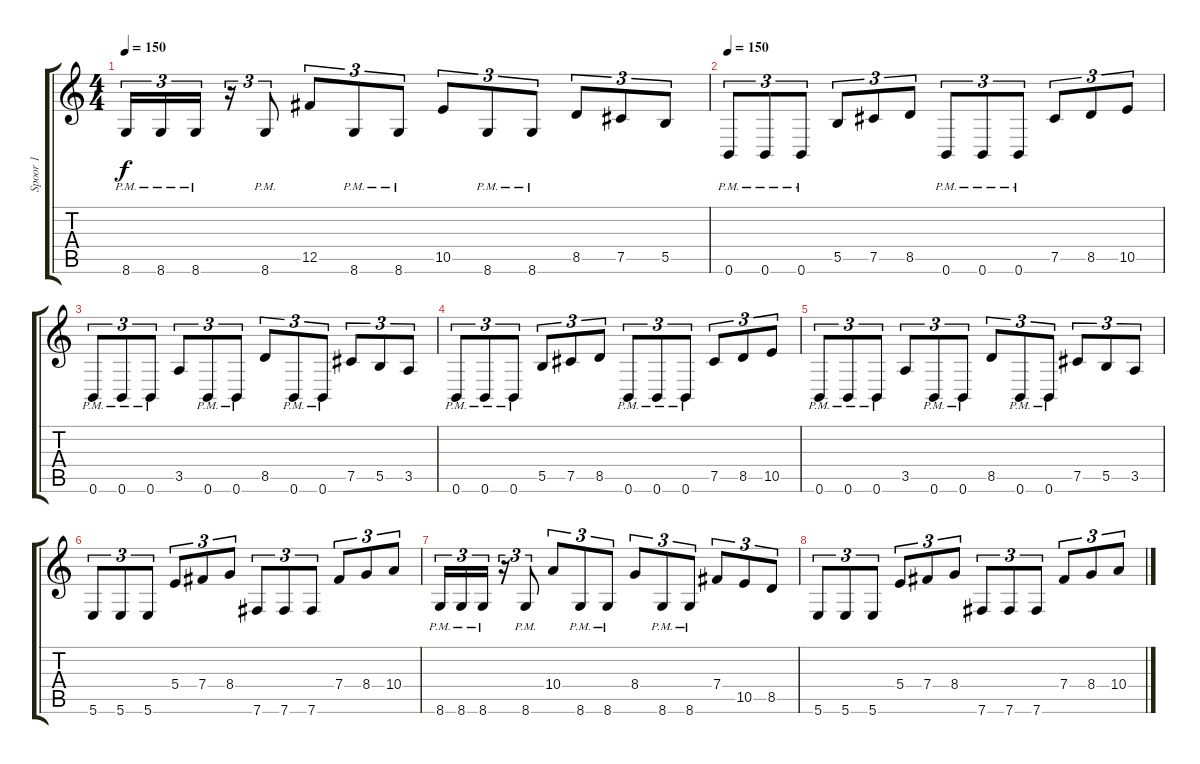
\track ("Spoor 1" "Spoor 1") {instrument distortionguitar}
\staff {score tabs}
\tuning (Db4 Ab3 E3 B2 Gb2 B1) {hide}
\ts (4 4)
\tempo 150
\clef g2
\ks c
8.6{pm}.16{tu (3 2) dy f} 8.6{pm}.16{tu (3 2)} 8.6{pm}.16{tu (3 2)} r.16{tu (3 2)} 8.6{pm}.8{tu (3 2)} 12.5.8{tu (3 2)} 8.6{pm}.8{tu (3 2)} 8.6{pm}.8{tu (3 2)} 10.5.8{tu (3 2)} 8.6{pm}.8{tu (3 2)} 8.6{pm}.8{tu (3 2)} 8.5.8{tu (3 2)} 7.5.8{tu (3 2)} 5.5.8{tu (3 2)} |
\tempo 150
0.6{pm}.8{tu (3 2)} 0.6{pm}.8{tu (3 2)} 0.6{pm}.8{tu (3 2)} 5.5.8{tu (3 2)} 7.5.8{tu (3 2)} 8.5.8{tu (3 2)} 0.6{pm}.8{tu (3 2)} 0.6{pm}.8{tu (3 2)} 0.6{pm}.8{tu (3 2)} 7.5.8{tu (3 2)} 8.5.8{tu (3 2)} 10.5.8{tu (3 2)} |
0.6{pm}.8{tu (3 2)} 0.6{pm}.8{tu (3 2)} 0.6{pm}.8{tu (3 2)} 3.5.8{tu (3 2)} 0.6{pm}.8{tu (3 2)} 0.6{pm}.8{tu (3 2)} 8.5.8{tu (3 2)} 0.6{pm}.8{tu (3 2)} 0.6{pm}.8{tu (3 2)} 7.5.8{tu (3 2)} 5.5.8{tu (3 2)} 3.5.8{tu (3 2)} |
0.6{pm}.8{tu (3 2)} 0.6{pm}.8{tu (3 2)} 0.6{pm}.8{tu (3 2)} 5.5.8{tu (3 2)} 7.5.8{tu (3 2)} 8.5.8{tu (3 2)} 0.6{pm}.8{tu (3 2)} 0.6{pm}.8{tu (3 2)} 0.6{pm}.8{tu (3 2)} 7.5.8{tu (3 2)} 8.5.8{tu (3 2)} 10.5.8{tu (3 2)} |
0.6{pm}.8{tu (3 2)} 0.6{pm}.8{tu (3 2)} 0.6{pm}.8{tu (3 2)} 3.5.8{tu (3 2)} 0.6{pm}.8{tu (3 2)} 0.6{pm}.8{tu (3 2)} 8.5.8{tu (3 2)} 0.6{pm}.8{tu (3 2)} 0.6{pm}.8{tu (3 2)} 7.5.8{tu (3 2)} 5.5.8{tu (3 2)} 3.5.8{tu (3 2)} |
5.6.8{tu (3 2)} 5.6.8{tu (3 2)} 5.6.8{tu (3 2)} 5.4.8{tu (3 2)} 7.4.8{tu (3 2)} 8.4.8{tu (3 2)} 7.6.8{tu (3 2)} 7.6.8{tu (3 2)} 7.6.8{tu (3 2)} 7.4.8{tu (3 2)} 8.4.8{tu (3 2)} 10.4.8{tu (3 2)} |
8.6{pm}.16{tu (3 2)} 8.6{pm}.16{tu (3 2)} 8.6{pm}.16{tu (3 2)} r.16{tu (3 2)} 8.6{pm}.8{tu (3 2)} 10.4.8{tu (3 2)} 8.6{pm}.8{tu (3 2)} 8.6{pm}.8{tu (3 2)} 8.4.8{tu (3 2)} 8.6{pm}.8{tu (3 2)} 8.6{pm}.8{tu (3 2)} 7.4.8{tu (3 2)} 10.5.8{tu (3 2)} 8.5.8{tu (3 2)} |
5.6.8{tu (3 2)} 5.6.8{tu (3 2)} 5.6.8{tu (3 2)} 5.4.8{tu (3 2)} 7.4.8{tu (3 2)} 8.4.8{tu (3 2)} 7.6.8{tu (3 2)} 7.6.8{tu (3 2)} 7.6.8{tu (3 2)} 7.4.8{tu (3 2)} 8.4.8{tu (3 2)} 10.4.8{tu (3 2)}
